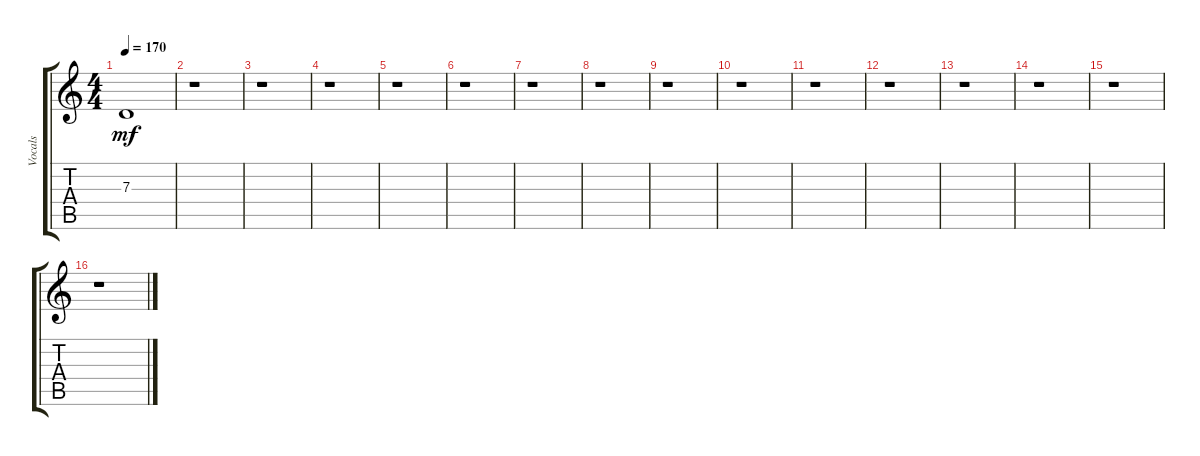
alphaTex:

\track ("Vocals" "Vocals") {instrument lead2sawtooth}
\staff {score tabs}
\tuning (E4 B3 G3 D3 A2 E2) {hide}
\ts (4 4)
\tempo 170
\clef g2
\ks c
7.3.1{dy mf} |
r.1 |
r.1 |
r.1 |
\section ("" "")
r.1 |
r.1 |
r.1 |
r.1 |
r.1 |
r.1 |
r.1 |
r.1 |
\section ("" "")
r.1 |
r.1 |
r.1 |
r.1
